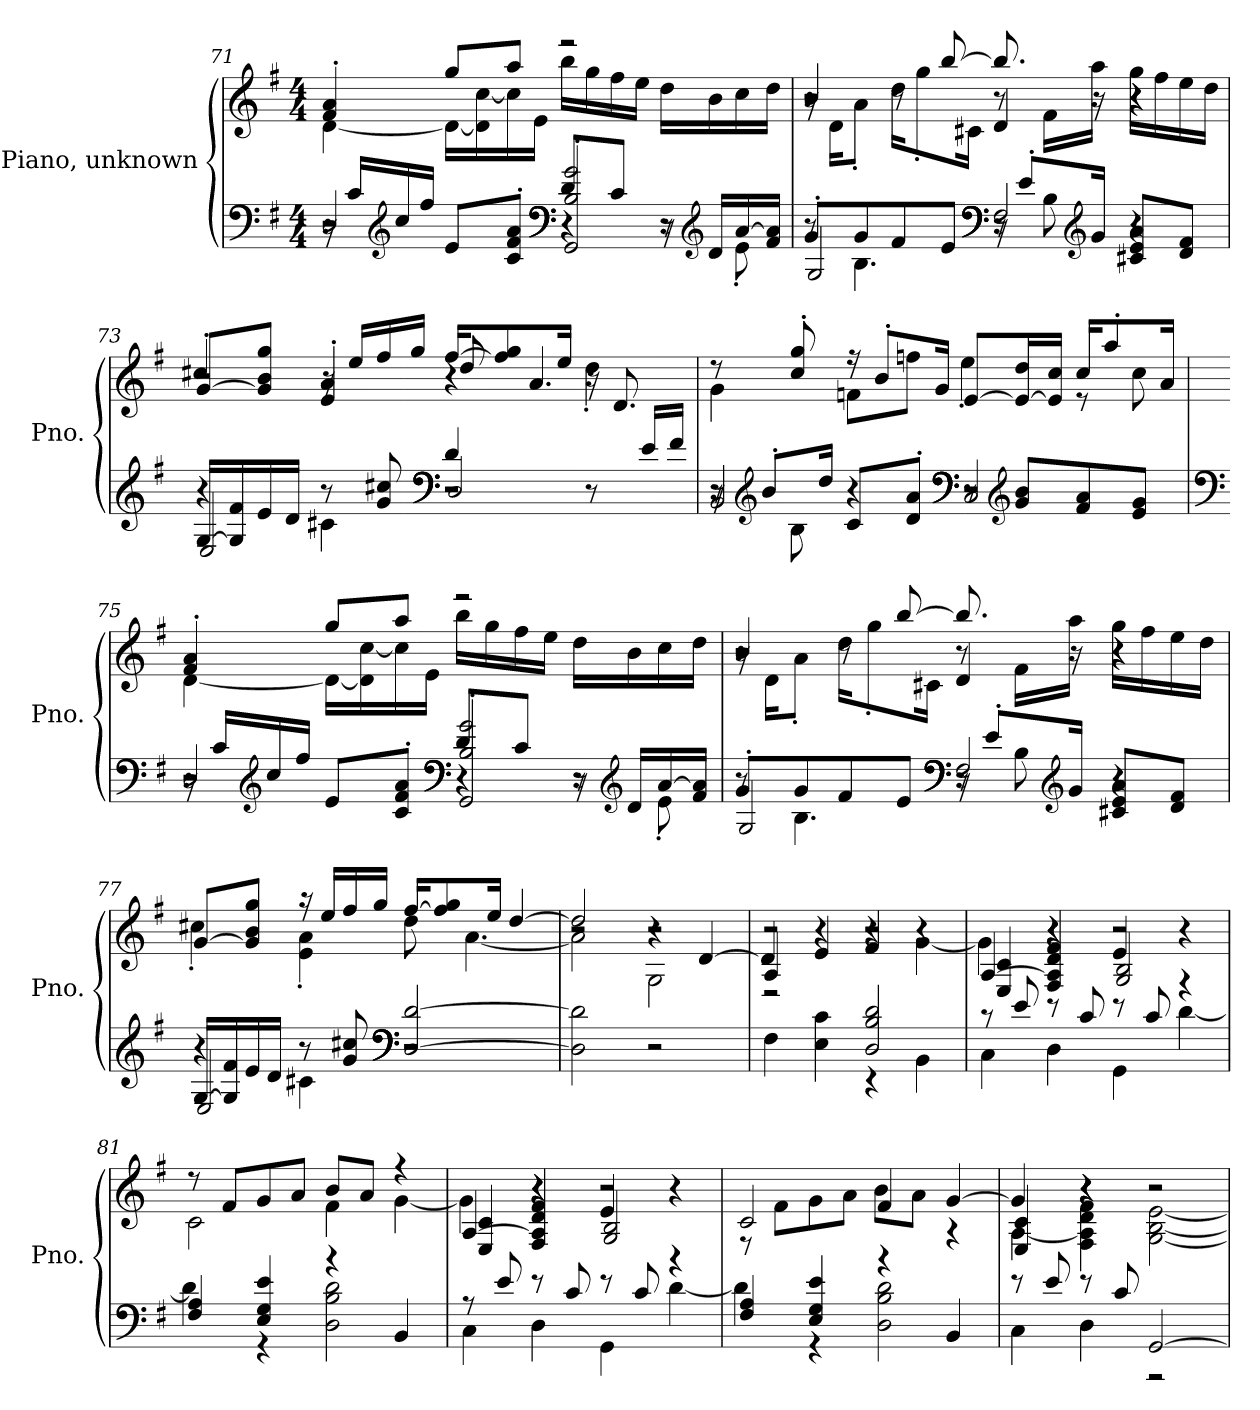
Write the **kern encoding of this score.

**kern	**kern
*part1	*part1
*staff2	*staff1
*I"Piano, unknown	*
*I'Pno.	*
*clefF4	*clefG2
*k[f#]	*k[f#]
*M4/4	*M4/4
=71	=71
*^	*^
*	*^	*	*
16r	2r	2D/	4f#/' 4a/'	[4d\
16c/LL	.	.	.	.
*clefG2	*	*	*	*
16cc/	.	.	.	.
16ff#/JJ	.	.	.	.
8e/L	.	.	8gg/L	16d\LL_
.	.	.	.	16d\] [16cc\
8c/' 8f#/' 8a/'J	.	.	8aa/J	16cc\]
.	.	.	.	16e\JJ
*clefF4	*	*	*	*
8d/L	4r	2GG/' 2B/' 2g/'	2r	16bb\LL
.	.	.	.	16gg\
8c/J	.	.	.	16ff#\
.	.	.	.	16ee\JJ
16r	8r	.	.	16dd\LL
*clefG2	*	*	*	*
16d/LL	.	.	.	16b\
[16a/	8e'\	.	.	16cc\
16f#/ 16a/]JJ	.	.	.	16dd\JJ
!!LO:LB:g=z
=72	=72	=72	=72	=72
*	*	*	*	*^
8g'/L	8r	2G/	4b/	16r	2r
.	.	.	.	16d\KL	.
8g/	4.B\	.	.	8a'\J	.
8f#/	.	.	8r	16dd\KL	.
.	.	.	.	8gg'\	.
8e/J	.	.	[8bb/	.	.
.	.	.	.	16c#X\Jk	.
*clefF4	*	*	*	*	*
16r	8r	2F#/	8.bb/]	8r	4d/
8e'/L	.	.	.	.	.
.	8B\	.	.	16f#\LL	.
*clefG2	*	*	*	*	*
16g/Jk	.	.	16r	16aa\JJ	.
8c#X/ 8e/ 8a/L	4r	.	4r	16gg\LL	4r
.	.	.	.	16ff#\	.
8d/ 8f#/J	.	.	.	16ee\	.
.	.	.	.	16dd\JJ	.
=73	=73	=73	=73	=73	=73
[16G/LL	4r	2E/	[8g/L	2r	4cc#X'/
16G/] 16f#/	.	.	.	.	.
16e/	.	.	8g/] 8b/ 8gg/J	.	.
16d/JJ	.	.	.	.	.
8r	4c#X\	.	16r	.	4e/' 4a/'
.	.	.	16ee/LL	.	.
8g/ 8cc#X/	.	.	16ff#/	.	.
.	.	.	16gg/JJ	.	.
*clefF4	*	*	*	*	*
4d/	2r	2D/	[16ff#/KL	4r	8dd/
.	.	.	8ff#/] 8gg/	.	.
.	.	.	.	.	4.a/
.	.	.	16ee/Jk	.	.
8r	.	.	16r	4dd'\	.
.	.	.	8.d/	.	.
16e/LL	.	.	.	.	.
16f#/JJ	.	.	.	.	.
*	*	*	*	*v	*v
!!LO:LB:g=z
=74	=74	=74	=74	=74
16r	8r	2BB/	8r	4g\
*clefG2	*	*	*	*
8b'/L	.	.	.	.
.	8B\	.	8cc/' 8gg/'	.
16dd/Jk	.	.	.	.
8c/L	4r	.	16r	8fn\L
.	.	.	8b'/L	.
8d/' 8a/'J	.	.	.	8ffn\J
.	.	.	16g/Jk	.
*clefF4	*	*	*	*
8r	2r	2C/	[8e/L	4ee'\
*clefG2	*	*	*	*
8g/ 8b/L	.	.	16e/_ 16dd/L	.
.	.	.	16e/] 16cc/JJ	.
8f#/ 8a/	.	.	16cc/KL	8r
.	.	.	8aa'/	.
8e/ 8g/J	.	.	.	8cc\
.	.	.	16a/Jk	.
=75	=75	=75	=75	=75
*clefF4	*	*	*	*
16r	2r	2D/	4f#/' 4a/'	[4d\
16c/LL	.	.	.	.
*clefG2	*	*	*	*
16cc/	.	.	.	.
16ff#/JJ	.	.	.	.
8e/L	.	.	8gg/L	16d\LL_
.	.	.	.	16d\] [16cc\
8c/' 8f#/' 8a/'J	.	.	8aa/J	16cc\]
.	.	.	.	16e\JJ
*clefF4	*	*	*	*
8d/L	4r	2GG/' 2B/' 2g/'	2r	16bb\LL
.	.	.	.	16gg\
8c/J	.	.	.	16ff#\
.	.	.	.	16ee\JJ
16r	8r	.	.	16dd\LL
*clefG2	*	*	*	*
16d/LL	.	.	.	16b\
[16a/	8e'\	.	.	16cc\
16f#/ 16a/]JJ	.	.	.	16dd\JJ
!!LO:LB:g=z
=76	=76	=76	=76	=76
*	*	*	*	*^
8g'/L	8r	2G/	4b/	16r	2r
.	.	.	.	16d\KL	.
8g/	4.B\	.	.	8a'\J	.
8f#/	.	.	8r	16dd\KL	.
.	.	.	.	8gg'\	.
8e/J	.	.	[8bb/	.	.
.	.	.	.	16c#X\Jk	.
*clefF4	*	*	*	*	*
16r	8r	2F#/	8.bb/]	8r	4d/
8e'/L	.	.	.	.	.
.	8B\	.	.	16f#\LL	.
*clefG2	*	*	*	*	*
16g/Jk	.	.	16r	16aa\JJ	.
8c#X/ 8e/ 8a/L	4r	.	4r	16gg\LL	4r
.	.	.	.	16ff#\	.
8d/ 8f#/J	.	.	.	16ee\	.
.	.	.	.	16dd\JJ	.
*	*	*	*	*v	*v
=77	=77	=77	=77	=77
[16G/LL	4r	2E/	[8g/L	4cc#X'\
16G/] 16f#/	.	.	.	.
16e/	.	.	8g/] 8b/ 8gg/J	.
16d/JJ	.	.	.	.
8r	4c#X\	.	16r	4e\' 4a\'
.	.	.	16ee/LL	.
8g/ 8cc#X/	.	.	16ff#/	.
.	.	.	16gg/JJ	.
*clefF4	*	*	*	*
[2D/ [2d/	2r	2r	[16ff#/KL	8dd\
.	.	.	8ff#/] 8gg/	.
.	.	.	.	[4.a\
.	.	.	16ee/Jk	.
.	.	.	[4dd/	.
*v	*v	*v	*	*
=78	=78	=78
*	*	*^
2D\] 2d\]	2dd/]	2a\]	2r
2r	2r	2G\	4r
.	.	.	[4d/
!!LO:PB:g=z	!!	!!
=79	=79	=79	=79
*^	*	*	*
2r	4F#\	4A/	2r	4d/]
.	4E\ 4c\	4e/	.	4r
2D/ 2B/ 2d/	4r	4f#/	4r	2r
.	4BB\	4r	[4g\	.
=80	=80	=80	=80	=80
8r	4C\	[4A/	4g\]	4E/ 4c/
8e/	.	.	.	.
8r	4D\	4F#/ 4A/] 4d/ 4f#/	4r	4r
8c/	.	.	.	.
8r	4GG\	4e/	2r	2G/ 2B/
8c/	.	.	.	.
4r	[4d\	4r	.	.
*	*	*	*v	*v
=81	=81	=81	=81
4F#/ 4A/	4d\]	8r	2c\
.	.	8f#/L	.
4E/ 4G/ 4e/	4r	8g/	.
.	.	8a/J	.
4r	2D\ 2B\ 2d\	8b/L	4f#\
.	.	8a/J	.
4BB/	.	4r	[4g\
=82	=82	=82	=82
*	*	*	*^
8r	4C\	[4A/	4g\]	4E/ 4c/
8e/	.	.	.	.
8r	4D\	4F#/ 4A/] 4d/ 4f#/	4r	4r
8c/	.	.	.	.
8r	4GG\	4e/	2r	2G/ 2B/
8c/	.	.	.	.
4r	[4d\	4r	.	.
*	*	*	*v	*v
=83	=83	=83	=83
4F#/ 4A/	4d\]	2c/	8r
.	.	.	8f#\L
4E/ 4G/ 4e/	4r	.	8g\
.	.	.	8a\J
4r	2D\ 2B\ 2d\	4f#/	8b\L
.	.	.	8a\J
4BB/	.	[4g/	4r
!!LO:LB:g=z
=84	=84	=84	=84
*	*	*	*^
8r	4C\	4g/]	[4A\	4E/ 4c/
8e/	.	.	.	.
8r	4D\	4r	4F#\ 4A\] 4d\ 4f#\	4r
8c/	.	.	.	.
[2GG/	2r	2r	[2G\ [2B\ [2e\	2r
*v	*v	*	*	*
*	*v	*v	*v
=	=
*-	*-
